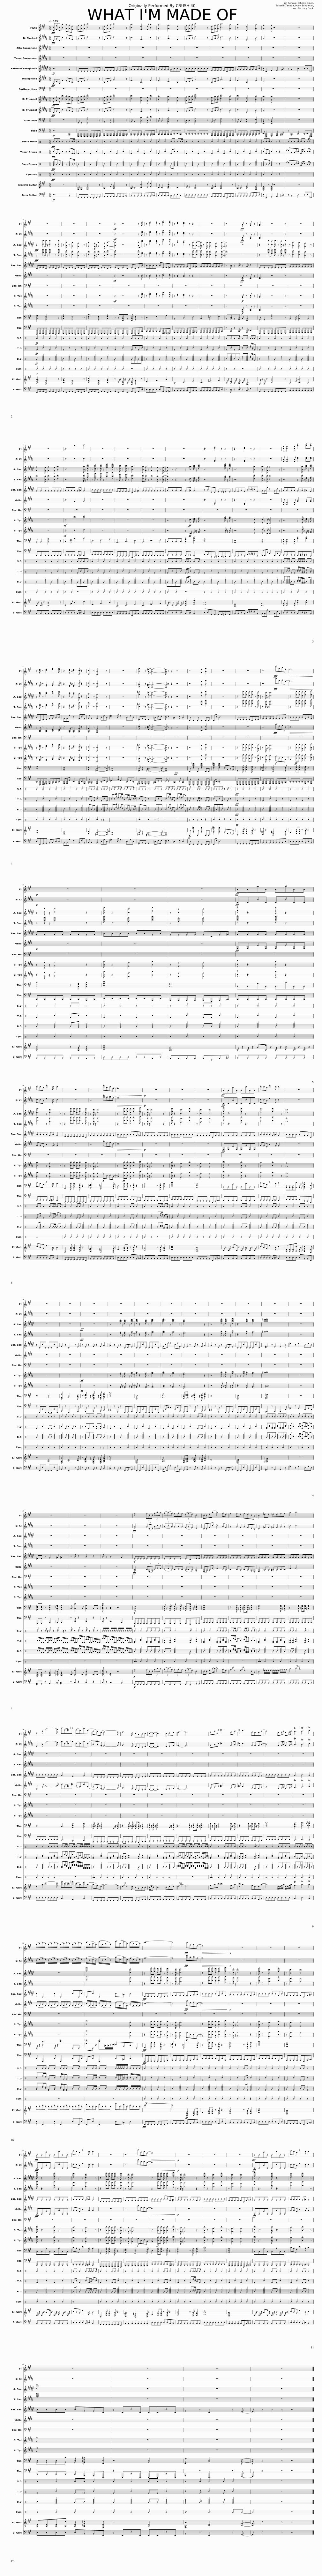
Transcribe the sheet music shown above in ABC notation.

X:1
%%score 1 2 3 4 5 6 7 8 9 10 11 12 13 14 15 16
L:1/8
Q:1/4=185
M:4/4
I:linebreak $
K:A
V:1 treble
V:2 treble transpose=-2
V:3 treble transpose=-9
V:4 treble transpose=-14
V:5 treble transpose=-21
V:6 treble transpose=-7
V:7 treble transpose=-2
V:8 treble transpose=-2
V:9 bass
V:10 bass
V:11 perc
K:none
V:12 perc
K:none
V:13 perc
K:none
V:14 perc
K:none
V:15 treble-8
V:16 bass transpose=-12
V:1
!fff! [Cc][Ff][Cc] [Bb]2 [Aa][Gg][Ee] | [Ff][Gg][Aa] [cc']4 z | [Ee][Gg][Aa] [cc']4 z | [Bb]3 [Ee]2 [Ee] [Bb]2 | [Aa]3 [Gg]3 [Ee]2 | %5
 [Ff][Gg][Aa] [dd']4 z | [Ee][Gg][Aa] [cc']3 [Aa]2 | [Bb]3 [Dd]3 [Aa]2 | [Gg]3 [Gg] z4 | z8 |$ %10
 z8 | z8 | z8 |!mf! z2 z4 z [df] | z [df]2 [df] z [ea]2 [ea] | %15
 z [ce]2 [ce]2 z z2 | z8 | z4!fff! [EA] z [FB] z | [FA]3 z4 z | z8 |$ %20
 z8 | z3 b3 c'2 | z8 | z8 | z8 | %25
 z8 | z3 [df]2 z z2 | z3 [ce]2 z z2 | z8 | [cg] [cg]2 [cg] [be']2 [be'][be'] |$ %30
 z [df] z [df]2 [ea]2 [ea] | z2 [ce]/ z/ [ce]2 [Cc] z2 | [Cc]2 z [B,B]4 z | z8 | [B=g]2 z [A=f]- [Af]4- | %35
 [Af] z z2 z4 | z4 [Ff]2 [Aa]2 | z8 | z8 | z4!fff! e'abf- | %40
!>(! f8!>)! |$!p! z8 | z8 | z8 |!fff! BBaB BbBB |$ %45
 c'bg e'2 b b2 | z8 | z4 e'abf- |!>(! f8!>)! |!p! z8 | %50
 z8 | z8 |!fff! BBaB BbBB | c'bg e'2 b b2 | z8 |$ %55
 z8 | z8 | z8 | z8 | z8 | %60
 z8 | z8 | z8 | z8 | z8 | %65
 z8 |$ z8 | z8 | z8 | [cf]4 (3f(Bc) (3gba | %70
 (3(gag) (3fgf (3(efe) c2 | (Bc)e(b a2) ge | f2 fe fecA | B2 _ee =eeff | a2 b6 |$ %75
 d2 a d'4- d' | g'(c'=c')=g' (c'b)f'(b | ag)(e f4-) f | f3 d cABc | c-c- c3 cde | %80
 e2- e6 | fac' =c'3 fa | =c' b3 feea- | a4 ef/a/ ef/a/ | Tg3 Ta3 Tb2 |$ %85
 (b/c'/e'/c'/) (b/c'/e'/c'/) (b/c'/e'/c'/) (b/c'/e'/c'/) | (f'/b/c'/b/) (g'/b/c'/b/) (a'/c'/g'/c'/) (e'/c'/b/c'/) | f'8- | f'4!fff! e'abf- |!>(! f8!>)! | %90
!p! z8 | z8 | z8 |$!fff! BBaB BbBB | c'bg e'2 b b2 | %95
 z8 | z4 e'abf- |!>(! f8!>)! |!p! z8 | z8 | %100
 z8 |!fff! BBaB BbBB | c'bg e'2 b b2 |$ z8 | z8 | %105
 z8 | z8 |] %107
V:2
[K:B]!fff! DGD c2 BAF | GAB d4 z | FAB d4 z | c3 F3 c2 | B3 A3 F2 | %5
 GAB e4 z | FAB d3 B2 | c3 E3 B2 | A4 z4 | z8 |$ %10
 z8 | z8 | z8 |!mf! z2 z4 z [eg] | z [eg]2 [eg] z [fb]2 [fb] | %15
 z [df]2 [df]2 z z2 | z8 | z4!fff! [F,B,] z [G,C] z | [G,B,]3 z4 z | z8 |$ %20
 z8 | z3 c3 d2 | z8 | z8 | z8 | %25
 z8 | z3 [EG]2 z z2 | z3 [DF]2 z z2 | z8 | [DA] [DA]2 [DA] [cf]2 [cf][cf] |$ %30
 z [EG] z [EG]2 [FB]2 [FB] | z2 [DF]/ z/ [DF]2 [Dd] z2 | [Dd]2 z [Cc]4 z | z8 | [C=A]2 z [B,=G]- [B,G]4- | %35
 [B,G] z z2 z4 | z4 [Gg]2 [Bb]2 | z8 | z8 | z4!fff! f'bc'g- | %40
!>(! g8!>)! |$!p! z8 | z8 | z8 |!fff! CCBC CcCC |$ %45
 dcA f2 c c2 | z8 | z4 f'bc'g- |!>(! g8!>)! |!p! z8 | %50
 z8 | z8 |!fff! CCBC CcCC | dcA f2 c c2 | z8 |$ %55
 z8 | z8 | z8 | z8 | z8 | %60
 z8 | z8 | z8 | z8 | z8 | %65
 z8 |$ z8 | z8 | z8 |!fff! [DG]4 (3G(CD) (3AcB | %70
 (3(ABA) (3GAG (3(FGF) D2 | (CD)F(c B2) AF | G2 GF GFDB, | C2 =FF ^FFGG | B2 c6 |$ %75
 E2 B e4- e | a(d=d)=a (dc)g(c | BA)(F G4-) G | G3 E DB,CD | D-D- D3 DEF | %80
 F2- F6 | GBd =d3 GB | =d c3 GFFB- | B4 FG/B/ FG/B/ | TA3 TB3 Tc2 |$ %85
 (c/d/f/d/) (c/d/f/d/) (c/d/f/d/) (c/d/f/d/) | (g/c/d/c/) (a/c/d/c/) (b/d/a/d/) (f/d/c/d/) | g8- | g4!fff! f'bc'g- |!>(! g8!>)! | %90
!p! z8 | z8 | z8 |$!fff! CCBC CcCC | dcA f2 c c2 | %95
 z8 | z4 f'bc'g- |!>(! g8!>)! |!p! z8 | z8 | %100
 z8 |!fff! CCBC CcCC | dcA f2 c c2 |$ z8 | z8 | %105
 z8 | z8 |] %107
V:3
[K:F#] z8 | z8 | z8 | z8 | z8 | %5
 z8 | z8 | z8 | z8 | z8 |$ %10
!fff! z2 [dd'][dd']/ z/ [dd']2 z [dd'] | z [Aa] z [Gg]2 [Ff]2 z | [Gg]2 [Ff]/ z/ [Gg]2 [Ff] [Aa]2- | [Aa]2 z4 [Aa][bd'] | z [bd']2 [bd'] z [c'f']2 [c'f'] | %15
 z [ac']2 [ac']2 z [Aa][Aa]- | [Aa] z [Gg] [Gg]2 [Ff]2 [Gg]- | [Gg]4 z4 | z2 [dd'].[cc'] [dd'] z [cc']/ z/ [dd'] | z [Aa]2 [Gg]2 [Ff]2 z |$ %20
 [Gg]2 [Ff] [Gg]2 [Ff] [Aa]2 | z6 [Aa]/ z/ [dd'] | z [dd'] z [dd'] z [ff']2 [ff'] | z [cc'] z [cc'] z [Aa]3 | [Aa][Gg] z [Gg]2 [Ff] z [Ff]- | %25
 [Ff] z z2 z [ga] [ac']/ z/ [bd'] | z6 [c'f']/ z/ [c'f'] | z6 [Aa]2 | [Aa] z [Gg] [Gg]4 z | z4 z [Aa]/ z/ [ac']/ z/ [bd'] |$ %30
 z [bd'] z [bd']2 [c'f']2 [c'f'] | z2 [ac']/ z/ [ac']2 [Aa] z2 | [Aa]2 z [Gg]4 z | z8 | [g=e']2 z [f=d']- [fd']4- | %35
 [fd'] z z2 z4 | z4 [dd']2 [ff']2 | z8 | z2 [ff'][ff'] [ee'][ff'] z [ee'] | z [dd']/ z/ [dd']6 | %40
 z2 [ff'][ff'] [ee'] [ff']2 [gg'] |$ z [dd']/ z/ [dd']4 z2 | [ff'] z2 [cc']3 [ff']2 | z [cc']3 [cc']4 | [gg'] z3 [ff'] z3 |$ %45
 [ee']3 z [dd']3 z | z2 [ff'][ff'] [ee'][ff'] z [ee'] | z [dd']/ z/ [dd']6 | z2 [ff'][ff'] [ee'] [ff']2 [gg'] | z [dd']/ z/ [dd']4 z2 | %50
 [ff'] z2 [cc']3 [ff']2 | z [cc']3 [cc']4 | [gg'] z3 [ff'] z3 | [ee']4 [ff']3 z | [dd']8 |$ %55
 z8 | z8 |!fff! z8 | z4 [bd']/ z/ [bd']3/2 z/ [c'e']- | [c'e'] z2 [bd'] z [c'e']3 | %60
 [d'f']3 z [c'e']3 z | [ad']6 z2 | z4 [bf']/ z/ [bf']3/2 z/ [c'g'] | z3 [bf']2 [c'e']3 | [=e'f']8 | %65
 z8 |$ z8 | z8 | z8 | z8 | %70
 z8 | z8 | z8 | z8 | z8 |$ %75
 z8 | z8 | z8 | z8 | z8 | %80
 z8 | z8 | z8 | z8 | z8 |$ %85
 z8 | [gg']6 [dd']2 | z2 [ff'][ff'] [ee'][ff'] z [ee'] | z [dd']/ z/ [dd']6 | z2 [ff'][ff'] [ee'] [ff']2 [gg'] | %90
 z [dd']/ z/ [dd']4 z2 | [ff'] z2 [cc']3 [ff']2 | z [cc']3 [cc']4 |$ [gg'] z3 [ff'] z3 | [ee']3 z [dd']3 z | %95
 z2 [ff'][ff'] [ee'][ff'] z [ee'] | z [dd']/ z/ [dd']6 | z2 [ff'][ff'] [ee'] [ff']2 [gg'] | z [dd']/ z/ [dd']4 z2 | [ff'] z2 [cc']3 [ff']2 | %100
 z [cc']3 [cc']4 | [gg'] z3 [ff'] z3 | [ee']4 [ff']3 z |$ [dd']8 | z8 | %105
 z8 | z8 |] %107
V:4
[K:B] z8 | z8 | z8 | z8 | z8 | %5
 z8 | z8 | z8 | z8 | z8 |$ %10
!fff! z2 [gg'][gg']/ z/ [gg']2 z [gg'] | z [dd'] z [cc']2 [Bb]2 z | [cc']2 [Bb]/ z/ [cc']2 [Bb] [dd']2- | [dd']2 z4 [dd'][eg] | z [eg]2 [eg] z [fb]2 [fb] | %15
 z [df]2 [df]2 z [dd'][dd']- | [dd'] z [cc'] [cc']2 [Bb]2 [cc']- | [cc']4 z4 | z2 [gg'].[ff'] [gg'] z [ff']/ z/ [gg'] | z [dd']2 [cc']2 [Bb]2 z |$ %20
 [cc']2 [Bb] [cc']2 [Bb] [dd']2 | z6 [dd']/ z/ [gg'] | z [gg'] z [gg'] z [bb']2 [bb'] | z [ff'] z [ff'] z [dd']3 | [dd'][cc'] z [cc']2 [Bb] z [Bb]- | %25
 [Bb] z z2 z [cd] [df]/ z/ [eg] | z6 [fb]/ z/ [fb] | z6 [dd']2 | [dd'] z [cc'] [cc']4 z | z4 z [dd']/ z/ [df]/ z/ [eg] |$ %30
 z [eg] z [eg]2 [fb]2 [fb] | z2 [df]/ z/ [df]2 [dd'] z2 | [dd']2 z [cc']4 z | z8 | [c=a]2 z [B=g]- [Bg]4- | %35
 [Bg] z z2 z4 | z4 [gg']2 [bb']2 | z8 | z2 [bb'][bb'] [aa'][bb'] z [aa'] | z [gg']/ z/ [gg']6 | %40
 z2 [bb'][bb'] [aa'] [bb']2 [c'c''] |$ z [gg']/ z/ [gg']4 z2 | [bb'] z2 [ff']3 [bb']2 | z [ff']3 [ff']4 | [c'c''] z3 [bb'] z3 |$ %45
 [aa']3 z [gg']3 z | z2 [bb'][bb'] [aa'][bb'] z [aa'] | z [gg']/ z/ [gg']6 | z2 [bb'][bb'] [aa'] [bb']2 [c'c''] | z [gg']/ z/ [gg']4 z2 | %50
 [bb'] z2 [ff']3 [bb']2 | z [ff']3 [ff']4 | [c'c''] z3 [bb'] z3 | [aa']4 [bb']3 z | [gg']8 |$ %55
 z8 | z8 |!fff! z8 | z4 [eg]/ z/ [eg]3/2 z/ [fa]- | [fa] z2 [eg] z [fa]3 | %60
 [gb]3 z [fa]3 z | [dg]6 z2 | z4 [eb]/ z/ [eb]3/2 z/ [fc'] | z3 [eb]2 [fa]3 | [=ab]8 | %65
 z8 |$ z8 | z8 | z8 | z8 | %70
 z8 | z8 | z8 | z8 | z8 |$ %75
 z8 | z8 | z8 | z8 | z8 | %80
 z8 | z8 | z8 | z8 | z8 |$ %85
 z8 | [c'c'']6 [gg']2 | z2 [bb'][bb'] [aa'][bb'] z [aa'] | z [gg']/ z/ [gg']6 | z2 [bb'][bb'] [aa'] [bb']2 [c'c''] | %90
 z [gg']/ z/ [gg']4 z2 | [bb'] z2 [ff']3 [bb']2 | z [ff']3 [ff']4 |$ [c'c''] z3 [bb'] z3 | [aa']3 z [gg']3 z | %95
 z2 [bb'][bb'] [aa'][bb'] z [aa'] | z [gg']/ z/ [gg']6 | z2 [bb'][bb'] [aa'] [bb']2 [c'c''] | z [gg']/ z/ [gg']4 z2 | [bb'] z2 [ff']3 [bb']2 | %100
 z [ff']3 [ff']4 | [c'c''] z3 [bb'] z3 | [aa']4 [bb']3 z |$ [gg']8 | z8 | %105
 z8 | z8 |] %107
V:5
[K:F#]!ff! z6 G2 | DDDD DCDE | FFFF FFF=G | GGGG GGG=A | AAAA ABcA | %5
 BBBB BBBB | FFFF FCFF | GGGG GGGB | c C2 E2 F2 =G | z G2 B2 Bc=D |$ %10
 CDDC DDCD | DCDD CDCD | CDDC DDCD | DCDC DCDA | BBBB BD=E^E | %15
 FFFF FCF=G | GGGG GFGA | z B z A z G c2 | DDDD DDDE | FFFF FFFF |$ %20
 GGGG GGGG | AAAA G=A G2 | BBBB BBBB | FFFF FCF=G | GGGG GGGG | %25
 AAAA G=A G2 | BBDD =EE^EE | FFAF B=c^cF | GGg d2 GdG | AAAA G=A^AF |$ %30
 BCD=E FGAB | FFf c2 FcF | G G2 F2 B=eB | =e2 g e2 BeB | =EFE E2 =A=dd | %35
 =d d2 =A2 d A2 | C C2 C C2 CC | Cc B6 | DDDD DCDE | FFFF FFGA | %40
 BBBB BFBF |$ GGGG GGFG | BBBB BBFB | FFFF FCF=G | GGGG GGGG |$ %45
 AAAA G=A G2 | DDDD DDDC | FFFF FFFF | BBBB BBF=G | GGGG GGFG | %50
 BBBB BBBB | FFFF FCF=G | GGGG GGGG | AAAA G=A G2 | BBBB BFFC |$ %55
 z CcC CCcC | F2 z C3 z E | z E z F z F A2 | =A2 z D z CDE | CCcC CCcC | %60
 Fcf f2 cfF | DE z F z F A2 | =A2 z D z CDE | CCcC CCcC | =E2 z E2 E2 B | %65
 =e2 z e2 BeB |$ =EE z F2 =G ^G2 | z A z2 A2 z2 | A z A3 G3 |!f! DDDD DDDD | %70
 DDDD DCEE | FFFF FFFF | FFFF FFFF | GGGG GGGG | GGGG GGFG |$ %75
 BBBB BBBB | A3 F3 G2 | DDDD DDDD | DDDD DCEE | FFFF FFFF | %80
 FFFF FFFF | GGGG GGGG | GGGG GGFG | BBBB BBBB | A3 B3 A2 |$ %85
 c C2 c C2 cC/c/ | Cc C2 c=A B2 |!fff! DDDD DCDE | FFFF FFGA | BBBB BFBF | %90
 GGGG GGFG | BBBB BBFB | FFFF FCF=G |$ GGGG GGGG | AAAA G=A G2 | %95
 DDDD DDDC | FFFF FFFF | BBBB BBF=G | GGGG GGFG | BBBB BBBB | %100
 FFFF FCF=G | GGGG GGGG | AAAA G=A G2 |$ BBBB BFFC | z CcC CCcC | %105
 F2 z C3 z E- | E z z z z4 |] %107
V:6
[K:E]!fff! G,CG, F2 EDB, | CDE G4 z | B,DE G4 z | F3 B,3 F2 | E3 D3 B,2 | %5
 CDE A4 z | B,DE G3 E2 | F3 A,3 E2 | D4 z4 | z8 |$ %10
 z8 | z8 | z8 |!mf! z2 z4 z [Ac] | z [Ac]2 [Ac] z [Be]2 [Be] | %15
 z [GB]2 [GB]2 z z2 | z8 | z4!fff! [B,E] z [CF] z | [CE]3 z4 z | z8 |$ %20
 z8 | z3 F3 G2 | z8 | z8 | z8 | %25
 z8 | z3 [A,C]2 z z2 | z3 [G,B,]2 z z2 | z8 | [G,D] [G,D]2 [G,D] [FB]2 [FB][FB] |$ %30
 z [A,C] z [A,C]2 [B,E]2 [B,E] | z2 [G,B,]/ z/ [G,B,]2 [G,G] z2 | [G,G]2 z [F,F]4 z | z8 | [F=d]2 z [E=c]- [Ec]4- | %35
 [Ec] z z2 z4 | z4 [Cc]2 [Ee]2 | z8 | z8 | z4!fff! befc- | %40
!>(! c8!>)! |$!p! z8 | z8 | z8 |!fff! F,F,EF, F,FF,F, |$ %45
 GFD B2 F F2 | z8 | z4 befc- |!>(! c8!>)! |!p! z8 | %50
 z8 | z8 |!fff! F,F,EF, F,FF,F, | GFD B2 F F2 | z8 |$ %55
 z8 | z8 | z8 | z8 | z8 | %60
 z8 | z8 | z8 | z8 | z8 | %65
 z8 |$ z8 | z8 | z8 |!fff! [G,C]4 (3C(F,G,) (3DFE | %70
 (3(DED) (3CDC (3(B,CB,) G,2 | (F,G,)B,(F E2) DB, | C2 CB, CB,G,E, | F,2 _B,B, =B,B,CC | E2 F6 |$ %75
 A,2 E A4- A | d(G=G)=d (GF)c(F | ED)(B, C4-) C | C3 A, G,E,F,G, | G,-G,- G,3 G,A,B, | %80
 B,2- B,6 | CEG =G3 CE | =G F3 CB,B,E- | E4 B,C/E/ B,C/E/ | TD3 TE3 TF2 |$ %85
 (F/G/B/G/) (F/G/B/G/) (F/G/B/G/) (F/G/B/G/) | (c/F/G/F/) (d/F/G/F/) (e/G/d/G/) (B/G/F/G/) | c8- | c4!fff! befc- |!>(! c8!>)! | %90
!p! z8 | z8 | z8 |$!fff! F,F,EF, F,FF,F, | GFD B2 F F2 | %95
 z8 | z4 befc- |!>(! c8!>)! |!p! z8 | z8 | %100
 z8 |!fff! F,F,EF, F,FF,F, | GFD B2 F F2 |$ z8 | z8 | %105
 z8 | z8 |] %107
V:7
[K:B]!fff! [Dd][Gg][Dd] [cc']2 [Bb][Aa][Ff] | [Gg][Aa][Bb] [dd']4 z | [Ff][Aa][Bb] [dd']4 z | [cc']3 [Ff]2 [Ff] [cc']2 | [Bb]3 [Aa]3 [Ff]2 | %5
 [Gg][Aa][Bb] [ee']4 z | [Ff][Aa][Bb] [dd']3 [Bb]2 | [cc']3 [Ee]3 [Bb]2 | [Aa]3 [Aa] z4 | z8 |$ %10
 z8 | z8 | z8 |!mf! z2 z4 z [eg] | z [eg]2 [eg] z [fb]2 [fb] | %15
 z [df]2 [df]2 z z2 | z8 | z4!f! [FB] z [Gc] z | [GB]3 z4 z | z8 |$ %20
 z8 |!mf! z3 c'3 d'2 | z8 | z8 | z8 | %25
 z4 z!ff! [cd] [df]/ z/ [eg] | z6 [fb]/ z/ [fb] | z6 [Dd]2 | [Dd] z [Cc] [Cc]4 z | z4 z [Dd]/ z/ [df]/ z/ [eg] |$ %30
 z [eg] z [eg]2 [fb]2 [fb] | z2 [df]/ z/ [df]2 [Dd] z2 | [Dd]2 z [Cc]4 z | z8 | [c=a]2 z [B=g]- [Bg]4- | %35
 [Bg] z z2 z4 | z4 [Gg]2 [Bb]2 | z8 | z2 [Bb][Bb] [Aa][Bb] z [Aa] | z [Gg]/ z/ [Gg]6 | %40
 z2 [Bb][Bb] [Aa] [Bb]2 [cc'] |$ z [Gg]/ z/ [Gg]4 z2 | [Bb] z2 [Ff]3 [Bb]2 | z [Ff]3 [Ff]4 | [cc'] z3 [Bb] z3 |$ %45
 [Aa]3 z [Gg]3 z | z2 [Bb][Bb] [Aa][Bb] z [Aa] | z [Gg]/ z/ [Gg]6 | z2 [Bb][Bb] [Aa] [Bb]2 [cc'] | z [Gg]/ z/ [Gg]4 z2 | %50
 [Bb] z2 [Ff]3 [Bb]2 | z [Ff]3 [Ff]4 | [cc'] z3 [Bb] z3 | [Aa]4 [Bb]3 z | [Gg]8 |$ %55
 z8 | z8 |!ff! z8 | z4 [eg]/ z/ [eg]3/2 z/ [fa]- | [fa] z2 [eg] z [fa]3 | %60
 [gb]3 z [fa]3 z | [dg]6 z2 | z4 [eb]/ z/ [eb]3/2 z/ [fc'] | z z [fc'] [eb]2 [fa]3 | [=ab]8 | %65
 z8 |$ z8 | z8 | z8 | z8 | %70
 z8 | z8 | z8 | z8 | z8 |$ %75
 z8 | z8 | z8 | z8 | z8 | %80
 z8 | z8 | z8 | z8 | z8 |$ %85
 z8 | [cc']6 [Gg]2 | z2 [Bb][Bb] [Aa][Bb] z [Aa] | z [Gg]/ z/ [Gg]6 | z2 [Bb][Bb] [Aa] [Bb]2 [cc'] | %90
 z [Gg]/ z/ [Gg]4 z2 | [Bb] z2 [Ff]3 [Bb]2 | z [Ff]3 [Ff]4 |$ [cc'] z3 [Bb] z3 | [Aa]3 z [Gg]3 z | %95
 z2 [Bb][Bb] [Aa][Bb] z [Aa] | z [Gg]/ z/ [Gg]6 | z2 [Bb][Bb] [Aa] [Bb]2 [cc'] | z [Gg]/ z/ [Gg]4 z2 | [Bb] z2 [Ff]3 [Bb]2 | %100
 z [Ff]3 [Ff]4 | [cc'] z3 [Bb] z3 | [Aa]4 [Bb]3 z |$ [Gg]8 | z8 | %105
 z8 | z8 |] %107
V:8
[K:B]!fff! DGD c2 BAF | GAB d4 z | FAB d4 z | c3 F3 c2 | B3 A3 F2 | %5
 GAB e4 z | FAB d3 B2 | c3 E3 B2 | A4 z4 | z8 |$ %10
 z8 | z8 | z8 | z8 | z8 | %15
 z8 | z8 | z4!f! [F,B,] z [G,C] z | [G,B,]3 z4 z | z8 |$ %20
 z8 |!mf! z3 c3 d2 | z8 | z8 | z8 | %25
 z4 z!ff! [CD] [DF]/ z/ [EG] | z6 [FB]/ z/ [FB] | z6 [Dd]2 | [Dd] z [Cc] [Cc]4 z | z4 z [Dd]/ z/ [DF]/ z/ [EG] |$ %30
 z [EG] z [EG]2 [FB]2 [FB] | z2 [DF]/ z/ [DF]2 [Dd] z2 | [Dd]2 z [Cc]4 z | z8 | [C=A]2 z [B,=G]- [B,G]4- | %35
 [B,G] z z2 z4 | z4 [Gg]2 [Bb]2 | z8 | z2 [Bb][Bb] [Aa][Bb] z [Aa] | z [Gg] [Gg]2!f! fBcG- | %40
 G2!ff! [Bb][Bb] [Aa] [Bb]2 [cc'] |$ z [Gg]/ z/ [Gg]4 z2 | [Bb] z2 [Ff]3 [Bb]2 | z [Ff]3 [Ff]4 | [cc'] z3 [Bb] z3 |$ %45
 [Aa]3 z [Gg]3 z | z2 [Bb][Bb] [Aa][Bb] z [Aa] | z [Gg] [Gg]2!f! fBcG- | G2!ff! [Bb][Bb] [Aa] [Bb]2 [cc'] | z [Gg]/ z/ [Gg]4 z2 | %50
 [Bb] z2 [Ff]3 [Bb]2 | z [Ff]3 [Ff]4 | [cc'] z3 [Bb] z3 | [Aa]4 [Bb]3 z | [Gg]8 |$ %55
 z8 | z8 |!ff! z8 | z4 [EG]/ z/ [EG]3/2 z/ [FA]- | [FA] z2 [EG] z [FA]3 | %60
 [GB]3 z [FA]3 z | [DG]6 z2 | z4 [EB]/ z/ [EB]3/2 z/ [Fc] | z3 [EB]2 [FA]3 | [=AB]8 | %65
 z8 |$ z8 | z8 | z8 | z8 | %70
 z8 | z8 | z8 | z8 | z8 |$ %75
 z8 | z8 | z8 | z8 | z8 | %80
 z8 | z8 | z8 | z8 | z8 |$ %85
 z8 | [cc']6 [Gg]2 | z2 [Bb][Bb] [Aa][Bb] z [Aa] | z [Gg] [Gg]2!f! fBcG- | G2!ff! [Bb][Bb] [Aa] [Bb]2 [cc'] | %90
 z [Gg]/ z/ [Gg]4 z2 | [Bb] z2 [Ff]3 [Bb]2 | z [Ff]3 [Ff]4 |$ [cc'] z3 [Bb] z3 | [Aa]3 z [Gg]3 z | %95
 z2 [Bb][Bb] [Aa][Bb] z [Aa] | z [Gg] [Gg]2!f! fBcG- | G2!ff! [Bb][Bb] [Aa] [Bb]2 [cc'] | z [Gg]/ z/ [Gg]4 z2 | [Bb] z2 [Ff]3 [Bb]2 | %100
 z [Ff]3 [Ff]4 | [cc'] z3 [Bb] z3 | [Aa]4 [Bb]3 z |$ [Gg]8 | z8 | %105
 z8 | z8 |] %107
V:9
 z8 | F,, F,,2 [F,,F,B,]4 z | A,,2 E, [A,,E,A,]4 z | A,, B,,2 [C,C]2 [D,D] [E,E]2 | C, C,2 [B,,E,B,]3 C,2 | %5
 D, D,2 [A,,D,A,]4 z | A,, E,2 [A,,E,A,]4 z | A,, B,,2 [B,,F,]3 [F,,F,]2 | [E,,B,,E,]2 z [E,,B,,E,] z4 | z8 |$ %10
 [A,,E,A,]3 [F,,C,F,]4 z | [B,,F,B,]3 [F,,C,F,]4 z | [C,F,C]3 [F,,C,F,]3 [B,,F,B,]2 | z C,[E,,B,,E,]A,, [E,,B,,E,] [F,,C,F,]2 z | D,3 F,3 A,2 | %15
 A,,3 C,3 E,2 | B,,3 _E,3 F,2 | A,,[A,,D,]A,,[G,,C,] B,, [E,,A,,]3 | F,, F,,2 [B,,F,B,]4 z | A,,2 E, [B,,B,]3 A,,2 |$ %20
 B,, B,,2 [B,,F,B,]4 z | C,2 =F, B,3 C2 | D,3 F,3 A,2 | A,,3 C,3 E,2 | B,,3 _E,3 F,2 | %25
 C,C,C,C, [C,G,C]2 [E,B,E]2 | [D,A,]8 | [A,,E,]8 | [B,,F,]8 | [C,G,] [C,G,]2 [C,G,] [B,E]2 [B,E]2 |$ %30
 [D,A,]8 | [A,,E,]8 | [B,,F,]3 [=G,,D,]4- [G,,D,]- | [G,,D,]8 | [=G,,D,] .[A,,E,]2 [=F,,=C,]4- [F,,C,]- | %35
 [F,,C,]8!fff! | E,, [E,G,D=G]2 E,, [E,G,DG]2 E,,E,, | .[E,G,D=G]2 [E,G,DG]2 E,B,,C,A,, | F,,2 [B,,F,B,] [B,,F,B,]2 [A,,E,A,] z2 | [G,,_E,G,] z2 [E,,B,,=E,]4 [F,,C,F,] | %40
 D,2 [B,,F,B,][B,,F,B,] z [A,,E,A,] z2 |$ [B,,F,B,]4 z [A,,E,A,] [B,,F,B,]2 | [D,A,D]8 | [A,,E,A,]8 | B,,B,,A,B,, B,,B,B,,B,, |$ %45
 CB,G, E2 B, B,2 | F,,2 [B,,F,B,] [B,,F,B,]2 [A,,E,A,] z2 | [G,,_E,G,]3 [E,,B,,=E,]4 [F,,C,F,] | D,2 [B,,F,B,][B,,F,B,] z [A,,E,A,] z2 | [B,,F,B,]4 z [A,,E,A,] [B,,F,B,]2 | %50
 [D,A,D]8 | [A,,E,A,]8 | B,,B,,A,B,, B,,B,B,,B,, | CB,G, E2 B, C2 | [A,,D,][A,,D,][A,,D,][A,,D] [A,,D,] [=G,,=C,=G,=C]2 [E,,E,] |$ %55
 z4 [A,,D,]4 | [E,,A,,A,]3 [B,,E,]4 [C,F,] | z [G,,_E,G,]3/2 z/ [E,,A,,=E,A,]3/2 z/ [E,,A,,E,A,] [G,,C,G,C]2 | [D,A,D]8 | [E,,B,,E,]8 | %60
 [A,,E,A,]8 | [F,,C,F,][G,,_E,G,]3/2 z/ [A,,=E,A,]3/2 z/ [A,,E,A,] [C,G,C]2 | D,8 | [E,,B,,E,]8 | [=G,,D,=G,]8 | %65
 z8 |$ [=G,,D,=G,][G,,D,G,] z [A,,E,A,]2 [_B,,=F,_B,] [A,,E,A,]2 | C, [B,,E]2 C, [B,,B,]2 C,C, | [B,,E,B,E] z [B,,E,]2 z4 |!f! [F,,C,F,]8 | %70
 [F,,C,F,]/ z/ [F,,C,F,] [F,,C,F,]/ z/ [F,,C,F,]/ z/ [F,,C,F,][F,,C,F,]/ z/ [G,,_E,G,]2 | [A,,E,A,]8 | z2 [A,,E,A,]/ z/ [A,,E,A,]/ z/ [A,,E,A,][A,,E,A,]/ z/ [A,,E,A,]2 | [B,,F,B,]6 [B,,F,B,]/ z/ [B,,F,B,] | z3 [B,,F,B,]/ z/ [B,,F,B,][B,,F,B,]/ z/ [B,,F,B,]2 |$ %75
 D,8 | C,3 [A,,E,A,]3 [B,,F,B,]2 | [F,,C,F,]/ z/ [F,,C,F,]/ z/ [F,,C,F,]4 F,,/ z/ [F,,C,F,] | z2 [F,,C,F,]/ z/ [F,,C,F,]/ z/ [F,,C,F,][F,,C,F,]/ z/ [F,,C,F,]2 | [A,,E,A,]/ z/ [A,,E,A,]/ z/ [A,,E,A,]4 A,,/ z/ [A,,E,A,] | %80
 z3 [A,,E,A,]/ z/ [A,,E,A,][A,,E,A,]/ z/ [A,,E,A,]2 | [B,,F,B,]/ z/ [B,,F,B,]/ z/ [B,,F,B,]4 [B,,F,B,]/ z/ [B,,F,B,] | z3 [B,,F,B,]/ z/ [B,,F,B,][B,,F,B,]/ z/ [B,,F,B,]2 | [D,A,D]8 | [C,G,C]3 [D,A,D]3 [_E,_B,_E]2 |$ %85
 E,,/ z/ [D,D]2 E,,/ z/ [D=G]2 E,,E,, | [=G,=G]E,,/ z/ [DG]=C,/4^C,/4D,/4_E,/4 =E,B,,C,E,, |!fff! F,,2 [B,,F,B,] [B,,F,B,]2 [A,,E,A,] z2 | [G,,_E,G,] z2 [E,,B,,=E,]4 [F,,C,F,] | D,2 [B,,F,B,][B,,F,B,] z [A,,E,A,] z2 | %90
 [B,,F,B,]4 z [A,,E,A,] [B,,F,B,]2 | [D,A,D]8 | [A,,E,A,]8 |$ B,,B,,A,B,, B,,B,B,,B,, | CB,G, E2 B, B,2 | %95
 F,,2 [B,,F,B,] [B,,F,B,]2 [A,,E,A,] z2 | [G,,_E,G,]3 [E,,B,,=E,]4 [F,,C,F,] | D,2 [B,,F,B,][B,,F,B,] z [A,,E,A,] z2 | [B,,F,B,]4 z [A,,E,A,] [B,,F,B,]2 | [D,A,D]8 | %100
 [A,,E,A,]8 | B,,B,,A,B,, B,,B,B,,B,, | CB,G, E2 B, C2 |$ [A,,D,][A,,D,][A,,D,][A,,D] [A,,D,] [=G,,=C,=G,=C]2 [E,,E,] | z4 [A,,D,]4 | %105
 [E,,A,,A,]3 [B,,E,]4 [C,F,]- | [C,F,] z2 z z4 |] %107
V:10
!ff! z6 B,,,2 | F,,,F,,,F,,,F,,, F,,,E,,,F,,,G,,, | A,,,A,,,A,,,A,,, A,,,A,,,A,,,_B,,, | B,,,B,,,B,,,B,,, B,,,B,,,B,,,=C,, | C,,C,,C,,C,, C,,D,,E,,C,, | %5
 D,,D,,D,,D,, D,,D,,D,,D,, | A,,,A,,,A,,,A,,, A,,,E,,,A,,,A,,, | B,,,B,,,B,,,B,,, B,,,B,,,B,,,D,, | E,, E,,,2 G,,,2 A,,,2 _B,,, | z B,,,2 D,,2 D,,E,,=F,,, |$ %10
 E,,,F,,,F,,,E,,, F,,,F,,,E,,,F,,, | F,,,E,,,F,,,F,,, E,,,F,,,E,,,F,,, | E,,,F,,,F,,,E,,, F,,,F,,,E,,,F,,, | F,,,E,,,F,,,E,,, F,,,E,,,F,,,C,, | D,,D,,D,,D,, D,,F,,,=G,,,^G,,, | %15
 A,,,A,,,A,,,A,,, A,,,E,,,A,,,_B,,, | B,,,B,,,B,,,B,,, B,,,A,,,B,,,C,, | z D,, z C,, z B,,, E,,2 | F,,,F,,,F,,,F,,, F,,,F,,,F,,,G,,, | A,,,A,,,A,,,A,,, A,,,A,,,A,,,A,,, |$ %20
 B,,,B,,,B,,,B,,, B,,,B,,,B,,,B,,, | C,,C,,C,,C,, B,,,=C,, B,,,2 | D,,D,,D,,D,, D,,D,,D,,D,, | A,,,A,,,A,,,A,,, A,,,E,,,A,,,_B,,, | B,,,B,,,B,,,B,,, B,,,B,,,B,,,B,,, | %25
 C,,C,,C,,C,, B,,,=C,, B,,,2 | D,,D,,F,,,F,,, =G,,,G,,,^G,,,G,,, | A,,,A,,,C,,A,,, D,,_E,,=E,,A,,, | B,,,B,,,B,, F,,2 B,,,F,,B,,, | C,,C,,C,,C,, B,,,=C,,^C,,A,,, |$ %30
 D,,E,,,F,,,=G,,, A,,,B,,,C,,D,, | A,,,A,,,A,, E,,2 A,,,E,,A,,, | B,,, B,,,2 A,,,2 D,,=G,,D,, | =G,,2 B,, G,,2 D,,G,,D,, | =G,,,A,,,G,,, G,,,2 =C,,=F,,F,, | %35
 =F,, F,,2 =C,,2 F,, C,,2 | E,,, E,,,2 E,,, E,,,2 E,,,E,,, | E,,,E,, D,,6 | F,,,F,,,F,,,F,,, F,,,E,,,F,,,G,,, | A,,,A,,,A,,,A,,, A,,,A,,,B,,,C,, | %40
 D,,D,,D,,D,, D,,A,,,D,,A,,, |$ B,,,B,,,B,,,B,,, B,,,B,,,A,,,B,,, | D,,D,,D,,D,, D,,D,,A,,,D,, | A,,,A,,,A,,,A,,, A,,,E,,,A,,,_B,,, | B,,,B,,,B,,,B,,, B,,,B,,,B,,,B,,, |$ %45
 C,,C,,C,,C,, B,,,=C,, B,,,2 | F,,,F,,,F,,,F,,, F,,,F,,,F,,,E,,, | A,,,A,,,A,,,A,,, A,,,A,,,A,,,A,,, | D,,D,,D,,D,, D,,D,,A,,,_B,,, | B,,,B,,,B,,,B,,, B,,,B,,,A,,,B,,, | %50
 D,,D,,D,,D,, D,,D,,D,,D,, | A,,,A,,,A,,,A,,, A,,,E,,,A,,,_B,,, | B,,,B,,,B,,,B,,, B,,,B,,,B,,,B,,, | C,,C,,C,,C,, B,,,=C,, B,,,2 | D,,D,,D,,D,, D,,A,,,A,,,E,,, |$ %55
 z E,,,E,,E,,, E,,,E,,,E,,E,,, | A,,,2 z E,,,3 z G,,, | z G,,, z A,,, z A,,, C,,2 | =C,,2 z F,,, z E,,,F,,,G,,, | E,,,E,,,E,,E,,, E,,,E,,,E,,E,,, | %60
 A,,,E,,A,, A,,2 E,,A,,A,,, | F,,,G,,, z A,,, z A,,, C,,2 | =C,,2 z F,,, z E,,,F,,,G,,, | E,,,E,,,E,,E,,, E,,,E,,,E,,E,,, | =G,,,2 z G,,,2 G,,,2 D,, | %65
 =G,,2 z G,,2 D,,G,,D,, |$ =G,,,G,,, z A,,,2 _B,,, =B,,,2 | z C,, z2 C,,2 z2 | C,, z C,,3 B,,,3 |!f! F,,,F,,,F,,,F,,, F,,,F,,,F,,,F,,, | %70
 F,,,F,,,F,,,F,,, F,,,E,,,G,,,G,,, | A,,,A,,,A,,,A,,, A,,,A,,,A,,,A,,, | A,,,A,,,A,,,A,,, A,,,A,,,A,,,A,,, | B,,,B,,,B,,,B,,, B,,,B,,,B,,,B,,, | B,,,B,,,B,,,B,,, B,,,B,,,A,,,B,,, |$ %75
 D,,D,,D,,D,, D,,D,,D,,D,, | C,,3 A,,,3 B,,,2 | F,,,F,,,F,,,F,,, F,,,F,,,F,,,F,,, | F,,,F,,,F,,,F,,, F,,,E,,,G,,,G,,, | A,,,A,,,A,,,A,,, A,,,A,,,A,,,A,,, | %80
 A,,,A,,,A,,,A,,, A,,,A,,,A,,,A,,, | B,,,B,,,B,,,B,,, B,,,B,,,B,,,B,,, | B,,,B,,,B,,,B,,, B,,,B,,,A,,,B,,, | D,,D,,D,,D,, D,,D,,D,,D,, | C,,3 D,,3 C,,2 |$ %85
 E,, E,,,2 E,, E,,,2 E,,E,,,/E,,/ | E,,,E,, E,,,2 E,,=C,, D,,2 |!fff! F,,,F,,,F,,,F,,, F,,,E,,,F,,,G,,, | A,,,A,,,A,,,A,,, A,,,A,,,B,,,C,, | D,,D,,D,,D,, D,,A,,,D,,A,,, | %90
 B,,,B,,,B,,,B,,, B,,,B,,,A,,,B,,, | D,,D,,D,,D,, D,,D,,A,,,D,, | A,,,A,,,A,,,A,,, A,,,E,,,A,,,_B,,, |$ B,,,B,,,B,,,B,,, B,,,B,,,B,,,B,,, | C,,C,,C,,C,, B,,,=C,, B,,,2 | %95
 F,,,F,,,F,,,F,,, F,,,F,,,F,,,E,,, | A,,,A,,,A,,,A,,, A,,,A,,,A,,,A,,, | D,,D,,D,,D,, D,,D,,A,,,_B,,, | B,,,B,,,B,,,B,,, B,,,B,,,A,,,B,,, | D,,D,,D,,D,, D,,D,,D,,D,, | %100
 A,,,A,,,A,,,A,,, A,,,E,,,A,,,_B,,, | B,,,B,,,B,,,B,,, B,,,B,,,B,,,B,,, | C,,C,,C,,C,, B,,,=C,, B,,,2 |$ D,,D,,D,,D,, D,,A,,,A,,,E,,, | z E,,,E,,E,,, E,,,E,,,E,,E,,, | %105
 A,,,2 z E,,,3 z G,,,- | G,,, z2 z z4 |] %107
V:11
[K:C]!fff! ^BBB ^B2 z ^BB/B/ | B2 ^B2 B2 ^B2 | B2 ^B2 B2 ^B2 | B2 ^B2 B2 ^B2 | B2 ^B2 B^B ^BB/B/ | %5
 B2 ^B2 B2 ^B2 | B2 ^B2 B2 ^B2 | B2 ^B2 B2 ^B2 | ^BBB ^B2 z z2 | ^BBB!/!B BB ^B<!/!^B |$ %10
!ff! B2 ^B2 B2 ^B2 | B2 ^B2 B2 ^B2 | B2 ^B2 B2 ^B2 | B2 ^B2 B^BB^B | B2 ^B2 B2 ^B2 | %15
 B2 ^B2 B2 ^B2 | B2 ^B2 B2 ^B2 | B^BB!/!B ^B^B B/B/B | B2 ^B2 B2 ^B2 | B2 ^B2 B2 ^B2 |$ %20
 B2 ^B2 B2 ^B2 | B2 ^B2 B^BB^B | B2 ^B2 B2 ^B2 | B2 ^B2 B2 ^B2 | B2 ^B2 B2 ^B2 | %25
 B^BB^B B/B/^B B!/!B | B2 ^B2 B2 ^B2 | B2 ^B2 B2 ^B2 | B2 ^B2 B2 ^B2 | B^B/^B/ BB B/B/B/B/ B^B |$ %30
 B2 ^B2 B2 ^B2 | B2 ^B2 B2 ^B2 | ^BBB ^B2 B^BB | B!/!BB!/!B B!/!BB!/!B | ^BBB ^B2 B^BB | %35
 B!/!BBB B!/!BBB | B ^B2 B/B/ ^B2 BB | ^BB^BB z B ^B2 |!fff! B2 ^B2 B2 ^B2 | B2 ^B2 B2 ^B2 | %40
 B2 ^B2 B2 ^B2 |$ B2 ^B2 B^B ^B2 | B2 ^B2 B2 ^B2 | B2 ^B2 BB ^B2 | B2 ^B2 B2 ^B2 |$ %45
 B^B B2 BB/B/ B!/!B | B2 ^B2 BB ^B2 | B2 ^B2 B2 ^B2 | B2 ^B2 BB ^B2 | B2 ^B2 BB/B/ B!/!B | %50
 B2 ^B2 B2 ^B2 | B2 ^B2 B2 ^B2 | B2 ^B2 BB ^B2 | B2 ^B2 BB ^B2 | B2 ^B2 BB ^B2 |$ %55
 B2 ^B2 BB ^B2 | ^B2 B ^B2 B ^B2 | z ^BB^B B^B ^B2 | B2 ^B2 B2 ^B2 | B2 ^B2 B2 ^B2 | %60
 B2 ^B2 B2 ^B2 | B2 ^B2 BB ^B2 | B2 ^B2 B2 ^B2 | B2 ^B2 B2 ^B2 | B^BBB ^BBB^B | %65
 B B2 !/!B B!/!BBB |$ !/!B z B/ z/ !/!B z !/!B3/2 z/ z | !/!B z !/!B z !/!B z !/!B z | B/B/B/B/ B/B/B/B/ B/B/B/B/ B/B/B/B/ | B2 ^B2 BB^BB | %70
 BB ^B3 B ^B2 | B2 ^B2 BB^BB | ^BB/B/ B^B B/B/B B!/!B | B2 ^B2 BB^BB | BB ^B3 B ^B2 |$ %75
 B2 ^B2 BB^BB | ^BB/B/ ^BB/B/ BB/B/ B/B/B/B/ | B2 ^B2 BB^BB | BB ^B3 B ^B2 | B2 ^B2 BB^BB | %80
 !/!BB/B/ !/!BB/B/ !/!BB/B/ !/!BB/B/ | B2 ^B2 BB^BB | BB ^B3 B ^B2 | B2 ^B2 BB^BB | ^BB!/!B^B B!/!B^B!/!B |$ %85
 BB/B/ BB B/B/B B!/!B | BB/B/ BB B/4B/4B/4B/4B/B/ B/B/B/B/ | B2 ^B2 B2 ^B2 | B2 ^B2 B2 ^B2 | B2 ^B2 B2 ^B2 | %90
 B2 ^B2 B^B ^B2 | B2 ^B2 B2 ^B2 | B2 ^B2 BB ^B2 |$ B2 ^B2 B2 ^B2 | B^B B2 BB/B/ B!/!B | %95
 B2 ^B2 BB ^B2 | B2 ^B2 B2 ^B2 | B2 ^B2 BB ^B2 | B2 ^B2 BB/B/ B!/!B | B2 ^B2 B2 ^B2 | %100
 B2 ^B2 B2 ^B2 | B2 ^B2 BB ^B2 | B2 ^B2 BB ^B2 |$ B2 ^B2 BB ^B2 | B2 ^B2 BB ^B2 | %105
 ^B2 B ^B2 B ^B2 | z8 |] %107
V:12
[K:C]!fff! cFF c2 z cF/F/ | F2 c2 F2 c2 | F2 c2 F2 c2 | F2 c2 F2 c2 | F2 c2 Fc c2 | %5
 F2 c2 F2 c2 | F2 c2 F2 c2 | F2 c2 F2 c2 | cFF c2 z z2 |{/e} eAA{/c}c F{/c}c c<!/!c |$ %10
!ff! F2 c2 F2 c2 | F2 c2 F2 c2 | F2 c2 F2 c2 | F2 c2 FcFc | F2 c2 F2 c2 | %15
 F2 c2 F2 c2 | F2 c2 F2 c2 | FcFF cc [eg]/[Ac]/F | F2 c2 F2 c2 | F2 c2 F2 c2 |$ %20
 F2 c2 F2 c2 | F2 c2 FcFc | F2 c2 F2 c2 | F2 c2 F2 c2 | F2 c2 F2 c2 | %25
 FcFc F/F/c FF | F2 c2 F2 c2 | F2 c2 F2 c2 | F2 c2 F2 c2 | Fc/c/ FF [ce]/[ce]/[FA]/[FA]/ [Fe][Ac] |$ %30
 F2 c2 F2 c2 | F2 c2 F2 c2 | cFF c2 FcF | cc/g/ eg/e/ Ae/A/ Ac/c/ | cFF c2 FcF | %35
 cg/e/ AF cg/e/ gF | F c2 F/F/ c2 FF | cFcF z F c2 |!fff! F2 c2 F2 c2 | F2 c2 F2 c2 | %40
 F2 c2 F2 c2 |$ F2 c2 Fc c2 | F2 c2 F2 c2 | F2 c2 FF c2 | F2 c2 F2 c2 |$ %45
 Fc F2 cF/A/ ec | F2 c2 FF c2 | F2 c2 F2 c2 | F2 c2 FF c2 | F2 c2 F!/!e/!/!c/ !/!A!/!F | %50
 F2 c2 F2 c2 | F2 c2 F2 c2 | F2 c2 FF c2 | F2 c2 FF c2 | F2 c2 FF c2 |$ %55
 F2 c2 FF c2 | c2 F c2 F c2 | z cFc [Fc][Fc] !/!A2 | F2 c2 F2 c2 | F2 c2 F2 c2 | %60
 F2 c2 F2 c2 | F2 c2 FF c2 | F2 c2 F2 c2 | F2 c2 F2 c2 | [FA][ce][FA][FA] [ce][FA][FA][ce] | %65
 [Fe] c2 c/c/ [Fe]c/c/ [Fe]c |$ c/c/F/F/ c/F/c/c/ F/F/c/c/ c/F/F/F/ | c/c/F/F/ g/g/F/F/ e/e/F/F/ A/A/F/F/ | g/g/F/F/ e/e/F/F/ c/c/F/F/ c/c/F/F/ | [FA]2 [ce]2 [FA][FA][ce][FA] | %70
 [Fc][Fc] [Ae]3 [Fc] [Ae]2 | [FA]2 [ce]2 [FA][FA][ce][FA] | cg/e/ Ac e/A/A cc | [FA]2 [ce]2 [FA][FA][ce][FA] | [Fc][Fc] [Ae]3 [Fc] [Ae]2 |$ %75
 [FA]2 [ce]2 [FA][FA][ce][FA] | cg/e/ [FA]/[FA]/g/A/ c/F/e/A/ F/A/F/A/ | [FA]2 [ce]2 [FA][FA][ce][FA] | [Fc][Fc] [Ae]3 [Fc] [Ae]2 | [FA]2 [ce]2 [FA][FA][ce][FA] | %80
 c/e/A/F/ e/c/[FA]/e/ A/[Fc]/e/A/ c/F/A/[ce]/ | [FA]2 [ce]2 [FA][FA][ce][FA] | [Fc][Fc] [Ae]3 [Fc] [Ae]2 | [FA]2 [ce]2 [FA][FA][ce][FA] | cFFc FFcF |$ %85
 cg/e/ Ac e/A/A cc | cA/c/ cc c/4F/4A/4F/4[Ac]/[Ac]/ c/A/c/F/ | F2 c2 F2 c2 | F2 c2 F2 c2 | F2 c2 F2 c2 | %90
 F2 c2 Fc c2 | F2 c2 F2 c2 | F2 c2 FF c2 |$ F2 c2 F2 c2 | Fc F2 cF/A/ ec | %95
 F2 c2 FF c2 | F2 c2 F2 c2 | F2 c2 FF c2 | F2 c2 F!/!e/!/!c/ !/!A!/!F | F2 c2 F2 c2 | %100
 F2 c2 F2 c2 | F2 c2 FF c2 | F2 c2 FF c2 |$ F2 c2 FF c2 | F2 c2 FF c2 | %105
 c2 F c2 F c2 | z8 |] %107
V:13
[K:C]!fff! [^F^A^c^e^g]BB [^F^A^c^e^g]2 z [^F^A^c^e^g]B/B/ | B2 [^F^A^c^e^g]2 B2 [^F^A^c^e^g]2 | B2 [^F^A^c^e^g]2 B2 [^F^A^c^e^g]2 | B2 [^F^A^c^e^g]2 B2 [^F^A^c^e^g]2 | B2 [^F^A^c^e^g]2 B[^F^A^c^e^g] [^F^A^c^e^g]2 | %5
 B2 [^F^A^c^e^g]2 B2 [^F^A^c^e^g]2 | B2 [^F^A^c^e^g]2 B2 [^F^A^c^e^g]2 | B2 [^F^A^c^e^g]2 B2 [^F^A^c^e^g]2 | [^F^A^c^e^g]BB [^F^A^c^e^g]2 z z2 |{/e} eAA{/c}c F{/c}c B<!/!B |$ %10
!ff! B2 [^F^A^c^e^g]2 B2 [^F^A^c^e^g]2 | B2 [^F^A^c^e^g]2 B2 [^F^A^c^e^g]2 | B2 [^F^A^c^e^g]2 B2 [^F^A^c^e^g]2 | B2 [^F^A^c^e^g]2 B[^F^A^c^e^g]B[^F^A^c^e^g] | B2 [^F^A^c^e^g]2 B2 [^F^A^c^e^g]2 | %15
 B2 [^F^A^c^e^g]2 B2 [^F^A^c^e^g]2 | B2 [^F^A^c^e^g]2 B2 [^F^A^c^e^g]2 | B[^F^A^c^e^g]BB [^F^A^c^e^g][^F^A^c^e^g] [eg]/[Ac]/F | B2 [^F^A^c^e^g]2 B2 [^F^A^c^e^g]2 | B2 [^F^A^c^e^g]2 B2 [^F^A^c^e^g]2 |$ %20
 B2 [^F^A^c^e^g]2 B2 [^F^A^c^e^g]2 | B2 [^F^A^c^e^g]2 B[^F^A^c^e^g]B[^F^A^c^e^g] | B2 [^F^A^c^e^g]2 B2 [^F^A^c^e^g]2 | B2 [^F^A^c^e^g]2 B2 [^F^A^c^e^g]2 | B2 [^F^A^c^e^g]2 B2 [^F^A^c^e^g]2 | %25
 B[^F^A^c^e^g]B[^F^A^c^e^g] B/B/[^F^A^c^e^g] BB | B2 [^F^A^c^e^g]2 B2 [^F^A^c^e^g]2 | B2 [^F^A^c^e^g]2 B2 [^F^A^c^e^g]2 | B2 [^F^A^c^e^g]2 B2 [^F^A^c^e^g]2 | B[^F^A^c^e^g]/[^F^A^c^e^g]/ BB [ce]/[ce]/[FA]/[FA]/ B[^F^A^c^e^g] |$ %30
 B2 [^F^A^c^e^g]2 B2 [^F^A^c^e^g]2 | B2 [^F^A^c^e^g]2 B2 [^F^A^c^e^g]2 | [^F^A^c^e^g]BB [^F^A^c^e^g]2 B[^F^A^c^e^g]B | cc/g/ eg/e/ Ae/A/ Ac/c/ | [^F^A^c^e^g]BB [^F^A^c^e^g]2 B[^F^A^c^e^g]B | %35
 cg/e/ AF cg/e/ gF | B [^F^A^c^e^g]2 B/B/ [^F^A^c^e^g]2 BB | [^F^A^c^e^g]B[^F^A^c^e^g]B z B [^F^A^c^e^g]2 |!fff! B2 [^F^A^c^e^g]2 B2 [^F^A^c^e^g]2 | B2 [^F^A^c^e^g]2 B2 [^F^A^c^e^g]2 | %40
 B2 [^F^A^c^e^g]2 B2 [^F^A^c^e^g]2 |$ B2 [^F^A^c^e^g]2 B[^F^A^c^e^g] [^F^A^c^e^g]2 | B2 [^F^A^c^e^g]2 B2 [^F^A^c^e^g]2 | B2 [^F^A^c^e^g]2 BB [^F^A^c^e^g]2 | B2 [^F^A^c^e^g]2 B2 [^F^A^c^e^g]2 |$ %45
 B[^F^A^c^e^g] B2 BB/B/ BB | B2 [^F^A^c^e^g]2 BB [^F^A^c^e^g]2 | B2 [^F^A^c^e^g]2 B2 [^F^A^c^e^g]2 | B2 [^F^A^c^e^g]2 BB [^F^A^c^e^g]2 | B2 [^F^A^c^e^g]2 B[ce]/[ce]/ [FA][FA] | %50
 B2 [^F^A^c^e^g]2 B2 [^F^A^c^e^g]2 | B2 [^F^A^c^e^g]2 B2 [^F^A^c^e^g]2 | B2 [^F^A^c^e^g]2 BB [^F^A^c^e^g]2 | B2 [^F^A^c^e^g]2 BB [^F^A^c^e^g]2 | B2 [^F^A^c^e^g]2 BB [^F^A^c^e^g]2 |$ %55
 B2 [^F^A^c^e^g]2 BB [^F^A^c^e^g]2 | [^F^A^c^e^g]2 B [^F^A^c^e^g]2 B [^F^A^c^e^g]2 | z [^F^A^c^e^g]B[^F^A^c^e^g] BB !/!B2 | B2 [^F^A^c^e^g]2 B2 [^F^A^c^e^g]2 | B2 [^F^A^c^e^g]2 B2 [^F^A^c^e^g]2 | %60
 B2 [^F^A^c^e^g]2 B2 [^F^A^c^e^g]2 | B2 [^F^A^c^e^g]2 BB [^F^A^c^e^g]2 | B2 [^F^A^c^e^g]2 B2 [^F^A^c^e^g]2 | B2 [^F^A^c^e^g]2 B2 [^F^A^c^e^g]2 | B[^F^A^c^e^g]BB [^F^A^c^e^g]BB[^F^A^c^e^g] | %65
 [Fg] c2 c/c/ [Fg]c/c/ [Fg]B |$ c/c/F/F/ c/F/c/c/ F/F/c/c/ c/F/F/F/ | c/c/F/F/ g/g/F/F/ e/e/F/F/ A/A/F/F/ | g/g/F/F/ e/e/F/F/ c/c/F/F/ c/c/F/F/ | B2 [^F^A^c^e^g]2 BB[^F^A^c^e^g]B | %70
 BB [^F^A^c^e^g]3 B [^F^A^c^e^g]2 | B2 [^F^A^c^e^g]2 BB[^F^A^c^e^g]B | [Ac][eg]/[ce]/ [FA][Ac] [ce]/[FA]/[FA] [Ac][Ac] | B2 [^F^A^c^e^g]2 BB[^F^A^c^e^g]B | BB [^F^A^c^e^g]3 B [^F^A^c^e^g]2 |$ %75
 B2 [^F^A^c^e^g]2 BB[^F^A^c^e^g]B | [Ac][eg]/[ce]/ [FA]/[FA]/[eg]/[eg]/ [eg]/[ce]/[ce]/[ce]/ [FA]/[FA]/[FA]/[FA]/ | B2 [^F^A^c^e^g]2 BB[^F^A^c^e^g]B | BB [^F^A^c^e^g]3 B [^F^A^c^e^g]2 | B2 [^F^A^c^e^g]2 BB[^F^A^c^e^g]B | %80
 [ce]/[ce]/[FA]/[FA]/ [ce]/[ce]/[FA]/[ce]/ [ce]/[FA]/[ce]/[ce]/ [ce]/[ce]/[FA]/[FA]/ | B2 [^F^A^c^e^g]2 BB[^F^A^c^e^g]B | BB [^F^A^c^e^g]3 B [^F^A^c^e^g]2 | B2 [^F^A^c^e^g]2 BB[^F^A^c^e^g]B | [^F^A^c^e^g]BB[^F^A^c^e^g] BB[^F^A^c^e^g]B |$ %85
 [Ac][eg]/[ce]/ [FA][Ac] [ce]/[FA]/[FA] BB | BB/B/ BB B/B/B/B/ B/B/B/B/ | B2 [^F^A^c^e^g]2 B2 [^F^A^c^e^g]2 | B2 [^F^A^c^e^g]2 B2 [^F^A^c^e^g]2 | B2 [^F^A^c^e^g]2 B2 [^F^A^c^e^g]2 | %90
 B2 [^F^A^c^e^g]2 B[^F^A^c^e^g] [^F^A^c^e^g]2 | B2 [^F^A^c^e^g]2 B2 [^F^A^c^e^g]2 | B2 [^F^A^c^e^g]2 BB [^F^A^c^e^g]2 |$ B2 [^F^A^c^e^g]2 B2 [^F^A^c^e^g]2 | B[^F^A^c^e^g] B2 BB/B/ BB | %95
 B2 [^F^A^c^e^g]2 BB [^F^A^c^e^g]2 | B2 [^F^A^c^e^g]2 B2 [^F^A^c^e^g]2 | B2 [^F^A^c^e^g]2 BB [^F^A^c^e^g]2 | B2 [^F^A^c^e^g]2 B[ce]/[ce]/ [FA][FA] | B2 [^F^A^c^e^g]2 B2 [^F^A^c^e^g]2 | %100
 B2 [^F^A^c^e^g]2 B2 [^F^A^c^e^g]2 | B2 [^F^A^c^e^g]2 BB [^F^A^c^e^g]2 | B2 [^F^A^c^e^g]2 BB [^F^A^c^e^g]2 |$ B2 [^F^A^c^e^g]2 BB [^F^A^c^e^g]2 | B2 [^F^A^c^e^g]2 BB [^F^A^c^e^g]2 | %105
 [^F^A^c^e^g]2 B [^F^A^c^e^g]2 B [^F^A^c^e^g]2 | z8 |] %107
V:14
[K:C]!fff! B3 B2 z B2 | _B2 _B2 _B2 _B2 | _B2 _B2 _B2 _B2 | _B2 _B2 _B2 _B2 | _B2 _B2 _B2 z2 | %5
 _B2 _B2 _B2 _B2 | _B2 _B2 _B2 _B2 | _B2 _B2 _B2 _B2 | _B3 _B2 z z2 | z8 |$ %10
!f! _B2 _B2 _B2 _B2 | _B2 _B2 _B2 _B2 | _B2 _B2 _B2 _B2 | _B2 _B2 z4 | _B2 _B2 _B2 _B2 | %15
 _B2 _B2 _B2 _B2 | _B2 _B2 _B2 _B2 | _B2 _B2 z4 | _B2 _B2 _B2 _B2 | _B2 _B2 _B2 _B2 |$ %20
 _B2 _B2 _B2 _B2 | _B2 _B2 z4 | _B2 _B2 _B2 _B2 | _B2 _B2 _B2 _B2 | _B2 _B2 _B2 _B2 | %25
 _B2 _B2 z4 | B2 B2 B2 B2 | B2 B2 B2 B2 | B2 B2 B2 B2 | B2 B2 B2 z2 |$ %30
 B2 B2 B2 B2 | B2 B2 B2 B2 | B3 B2 z z2 | z8 | B3 B2 z z2 | %35
 z8 | z B2 z B2 z2 | B2 B2 z2 B2 |!ff! _B2 _B2 _B2 _B2 | _B2 _B2 _B2 _B2 | %40
 _B2 _B2 _B2 _B2 |$ _B2 _B2 _B2 z2 | _B2 _B2 _B2 _B2 | _B2 _B2 _B2 _B2 | B2 _B2 _B2 _B2 |$ %45
 _B8 | _B2 _B2 _B2 _B2 | _B2 _B2 _B2 _B2 | _B2 _B2 _B2 _B2 | _B2 _B2 z4 | %50
 _B2 _B2 _B2 _B2 | _B2 _B2 _B2 _B2 | _B2 _B2 _B2 _B2 | _B2 _B2 _B2 _B2 | _B2 _B2 _B2 _B2 |$ %55
 _B2 _B2 _B2 _B2 | B3 B3 B2 | z B2 B2 z z2 | B2 B2 B2 B2 | B2 B2 B2 B2 | %60
 B2 B2 B2 B2 | B2 B2 B2 B2 | B2 B2 B2 B2 | B2 B2 B2 B2 | B2 B2 B2 B2 | %65
 B3 z B2 B2 |$ z8 | z8 | z8 | [BB]2 _B2 _B2 _B2 | %70
 _B2 _B2 _B2 _B2 | _B2 _B2 _B2 _B2 | z8 | [BB]2 _B2 _B2 _B2 | _B2 _B2 _B2 _B2 |$ %75
 _B2 _B2 _B2 _B2 | z8 | [BB]2 _B2 _B2 _B2 | _B2 _B2 _B2 _B2 | _B2 _B2 _B2 _B2 | %80
 z8 | [BB]2 _B2 _B2 _B2 | _B2 _B2 _B2 _B2 | _B2 _B2 _B2 _B2 | B3 B3 B2 |$ %85
 z8 | z8 | _B2 _B2 _B2 _B2 | _B2 _B2 _B2 _B2 | _B2 _B2 _B2 _B2 | %90
 _B2 _B2 _B2 z2 | _B2 _B2 _B2 _B2 | _B2 _B2 _B2 _B2 |$ B2 _B2 _B2 _B2 | _B8 | %95
 _B2 _B2 _B2 _B2 | _B2 _B2 _B2 _B2 | _B2 _B2 _B2 _B2 | _B2 _B2 z4 | _B2 _B2 _B2 _B2 | %100
 _B2 _B2 _B2 _B2 | _B2 _B2 _B2 _B2 | _B2 _B2 _B2 _B2 |$ _B2 _B2 _B2 _B2 | _B2 _B2 _B2 _B2 | %105
 B3 B3 BB- | B4 z4 |] %107
V:15
 z8 | F, F,2 [F,FB]4 z | A,2 E [A,EA]4 z | A, B,2 [Cc]2 [Dd] [Ee]2 | C C2 [B,EB]3 C2 | %5
 D D2 [A,DA]4 z | A, E2 [A,EA]4 z | A, B,2 [B,F]3 [F,F]2 | [E,B,E]2 z [E,B,E] z4 | z8 |$ %10
 [A,EA]3 [F,CF]4 z | [B,FB]3 [F,CF]4 z | [CFc]3 [F,CF]3 [B,FB]2 | z C/ z/ [E,B,E]/ z/ A,/ z/ [E,B,E] [F,CF]2 z | D3 F3 A2 | %15
 A,3 C3 E2 | B,3 _E3 F2 | A,/ z/ [A,D] A,/ z/ [G,C] B,/ z/ [E,A,]3 | F,/ z/ F,/ z3/2 [B,FB]4 z | A,2 E [B,B]3 A,2 |$ %20
 B,/ z/ B,/ z3/2 [B,FB]4 z | C2 =F B3 c2 | D3 F3 A2 | A,3 C3 E2 | B,3 _E3 F2 | %25
 C/ z/ C C/ z/ C/ z/ [CGc]2 [EBe]2 | [DA]8 | [A,E]8 | [B,F]8 | [CG] [CG]2 [CG] [Be]2 [Be]2 |$ %30
 [DA]8 | [A,E]8 | [B,F]3 [=G,D]4- [G,D]- | [G,D]8 | [=G,D] .[A,E]2 [=F,=C]4- [F,C]- | %35
 [F,C]8 |!ff! E, [EGd=g]2 E, [EGdg]2 E,E, | .[EGd=g]2 [EGdg]2 EB,CA, | F,2 [B,FB] [B,FB]2 [A,EA] z2 | [G,_EG] z2 [E,B,=E]4 [F,CF] | %40
 D2 [B,FB][B,FB] z [A,EA] z2 |$ [B,FB]4 z [A,EA] [B,FB]2 | [DAd]8 | [A,EA]8 | B,/ z/ B,/ z/ AB,/ z/ B,/ z/ B B,/ z/ B,/ z/ |$ %45
 cBG e2 B B2 | F,2 [B,FB] [B,FB]2 [A,EA] z2 | [G,_EG]3 [E,B,=E]4 [F,CF] | D2 [B,FB][B,FB] z [A,EA] z2 | [B,FB]4 z [A,EA] [B,FB]2 | %50
 [DAd]8 | [A,EA]8 | B,/ z/ B,/ z/ AB,/ z/ B,/ z/ B B,/ z/ B,/ z/ | cBG e2 B c2 | [A,D][A,D][A,D][A,d] [A,D] [=G,=C=G=c]2 [E,E] |$ %55
 z4 [A,D]4 | [E,A,A]3 [B,E]4 [CF] | z [G,_EG]3/2 z/ [E,A,=EA]3/2 z/ [E,A,EA] [G,CGc]2 | [DAd]8 | [E,B,E]8 | %60
 [A,EA]8 | [F,CF][G,_EG]3/2 z/ [A,=EA]3/2 z/ [A,EA] [CGc]2 | D8 | [E,B,E]8 | [=G,D=G]8 | %65
 z8 |$ [=G,D=G][G,DG] z [A,EA]2 [_B,=F_B] [A,EA]2 | C [B,e]2 C [B,B]2 CC | [B,EBe] z [B,E]2 z4 |!f! [cf]4 (3f(Bc) (3gba | %70
 (3(gag) (3fgf (3(efe) c2 | (Bc) e(a/b/ a2) ge | f3 e3 cA | B2 _e/e/e/e/ =e/e/e/e/ f/f/f/f/ | a2 b6 |$ %75
 d2 a d'4- d' | g'(c'=c')=g' (c'b)f'(b | ag)(e f4-) f | e3 d cABc | (c/d/c-) c3 cde | %80
 e2- e6 | fac' =c'3 fa | =c' b3 feea- | a4 e/e/f/a/ e/e/f/a/ | Tg3 Ta3 Tb2 |$ %85
 b/c'/e'/c'/ b/c'/e'/c'/ b/c'/e'/c'/ b/c'/e'/c'/ | f'/b/c'/b/ g'/b/c'/b/ a'/c'/g'/c'/ e'/c'/b/c'/ | e'8- | e'4!ff! [E,B,E]2 [E,B,E][F,CF] | D2 [B,FB][B,FB] z [A,EA] z2 | %90
 [B,FB]4 z [A,EA] [B,FB]2 | [DAd]8 | [A,EA]8 |$ B,/ z/ B,/ z/ AB,/ z/ B,/ z/ B B,/ z/ B,/ z/ | cBG e2 B B2 | %95
 F,2 [B,FB] [B,FB]2 [A,EA] z2 | [G,_EG]3 [E,B,=E]4 [F,CF] | D2 [B,FB][B,FB] z [A,EA] z2 | [B,FB]4 z [A,EA] [B,FB]2 | [DAd]8 | %100
 [A,EA]8 | B,/ z/ B,/ z/ AB,/ z/ B,/ z/ B B,/ z/ B,/ z/ | cBG e2 B c2 |$ [A,D][A,D][A,D][A,d] [A,D] [=G,=C=G=c]2 [E,E] | z4 [A,D]4 | %105
 [E,A,A]3 [B,E]4 [CF]- | [CF] z2 z z4 |] %107
V:16
!ff! z6 B,,2 | F,,F,,F,,F,, F,,E,,F,,G,, | A,,A,,A,,A,, A,,A,,A,,_B,, | B,,B,,B,,B,, B,,B,,B,,=C, | C,C,C,C, C,D,E,C, | %5
 D,D,D,D, D,D,D,D, | A,,A,,A,,A,, A,,E,,A,,A,, | B,,B,,B,,B,, B,,B,,B,,D, | E, E,,2 G,,2 A,,2 _B,, | z B,,2 D,2 D,E,=F,, |$ %10
 E,,F,,F,,E,, F,,F,,E,,F,, | F,,E,,F,,F,, E,,F,,E,,F,, | E,,F,,F,,E,, F,,F,,E,,F,, | F,,E,,F,,E,, F,,E,,F,,C, | D,D,D,D, D,F,,=G,,^G,, | %15
 A,,A,,A,,A,, A,,E,,A,,_B,, | B,,B,,B,,B,, B,,A,,B,,C, | z D, z C, z B,, E,2 | F,,F,,F,,F,, F,,F,,F,,G,, | A,,A,,A,,A,, A,,A,,A,,A,, |$ %20
 B,,B,,B,,B,, B,,B,,B,,B,, | C,C,C,C, B,,=C, B,,2 | D,D,D,D, D,D,D,D, | A,,A,,A,,A,, A,,E,,A,,_B,, | B,,B,,B,,B,, B,,B,,B,,B,, | %25
 C,C,C,C, B,,=C, B,,2 | D,D,F,,F,, =G,,G,,^G,,G,, | A,,A,,C,A,, D,_E,=E,A,, | B,,B,,B, F,2 B,,F,B,, | C,C,C,C, B,,=C,^C,A,, |$ %30
 D,E,,F,,=G,, A,,B,,C,D, | A,,A,,A, E,2 A,,E,A,, | B,, B,,2 A,,2 D,=G,D, | =G,2 B, G,2 D,G,D, | =G,,A,,G,, G,,2 =C,=F,F, | %35
 =F, F,2 =C,2 F, C,2 | E,, E,,2 E,, E,,2 E,,E,, | E,,E, D,6 | F,,F,,F,,F,, F,,E,,F,,G,, | A,,A,,A,,A,, A,,A,,B,,C, | %40
 D,D,D,D, D,A,,D,A,, |$ B,,B,,B,,B,, B,,B,,A,,B,, | D,D,D,D, D,D,A,,D, | A,,A,,A,,A,, A,,E,,A,,_B,, | B,,B,,B,,B,, B,,B,,B,,B,, |$ %45
 C,C,C,C, B,,=C, B,,2 | F,,F,,F,,F,, F,,F,,F,,E,, | A,,A,,A,,A,, A,,A,,A,,A,, | D,D,D,D, D,D,A,,_B,, | B,,B,,B,,B,, B,,B,,A,,B,, | %50
 D,D,D,D, D,D,D,D, | A,,A,,A,,A,, A,,E,,A,,_B,, | B,,B,,B,,B,, B,,B,,B,,B,, | C,C,C,C, B,,=C, B,,2 | D,D,D,D, D,A,,A,,E,, |$ %55
 z E,,E,E,, E,,E,,E,E,, | A,,2 z E,,3 z G,, | z G,, z A,, z A,, C,2 | =C,2 z F,, z E,,F,,G,, | E,,E,,E,E,, E,,E,,E,E,, | %60
 A,,E,A, A,2 E,A,A,, | F,,G,, z A,, z A,, C,2 | =C,2 z F,, z E,,F,,G,, | E,,E,,E,E,, E,,E,,E,E,, | =G,,2 z G,,2 G,,2 D, | %65
 =G,2 z G,2 D,G,D, |$ =G,,G,, z A,,2 _B,, =B,,2 | z C, z2 C,2 z2 | C, z C,3 B,,3 |!f! F,,F,,F,,F,, F,,F,,F,,F,, | %70
 F,,F,,F,,F,, F,,E,,G,,G,, | A,,A,,A,,A,, A,,A,,A,,A,, | A,,A,,A,,A,, A,,A,,A,,A,, | B,,B,,B,,B,, B,,B,,B,,B,, | B,,B,,B,,B,, B,,B,,A,,B,, |$ %75
 D,D,D,D, D,D,D,D, | C,3 A,,3 B,,2 | F,,F,,F,,F,, F,,F,,F,,F,, | F,,F,,F,,F,, F,,E,,G,,G,, | A,,A,,A,,A,, A,,A,,A,,A,, | %80
 A,,A,,A,,A,, A,,A,,A,,A,, | B,,B,,B,,B,, B,,B,,B,,B,, | B,,B,,B,,B,, B,,B,,A,,B,, | D,D,D,D, D,D,D,D, | C,3 D,3 C,2 |$ %85
 E, E,,2 E, E,,2 E,E,,/E,/ | E,,E, E,,2 E,=C, D,2 |!fff! F,,F,,F,,F,, F,,E,,F,,G,, | A,,A,,A,,A,, A,,A,,B,,C, | D,D,D,D, D,A,,D,A,, | %90
 B,,B,,B,,B,, B,,B,,A,,B,, | D,D,D,D, D,D,A,,D, | A,,A,,A,,A,, A,,E,,A,,_B,, |$ B,,B,,B,,B,, B,,B,,B,,B,, | C,C,C,C, B,,=C, B,,2 | %95
 F,,F,,F,,F,, F,,F,,F,,E,, | A,,A,,A,,A,, A,,A,,A,,A,, | D,D,D,D, D,D,A,,_B,, | B,,B,,B,,B,, B,,B,,A,,B,, | D,D,D,D, D,D,D,D, | %100
 A,,A,,A,,A,, A,,E,,A,,_B,, | B,,B,,B,,B,, B,,B,,B,,B,, | C,C,C,C, B,,=C, B,,2 |$ D,D,D,D, D,A,,A,,E,, | z E,,E,E,, E,,E,,E,E,, | %105
 A,,2 z E,,3 z G,,- | G,, z2 z z4 |] %107
